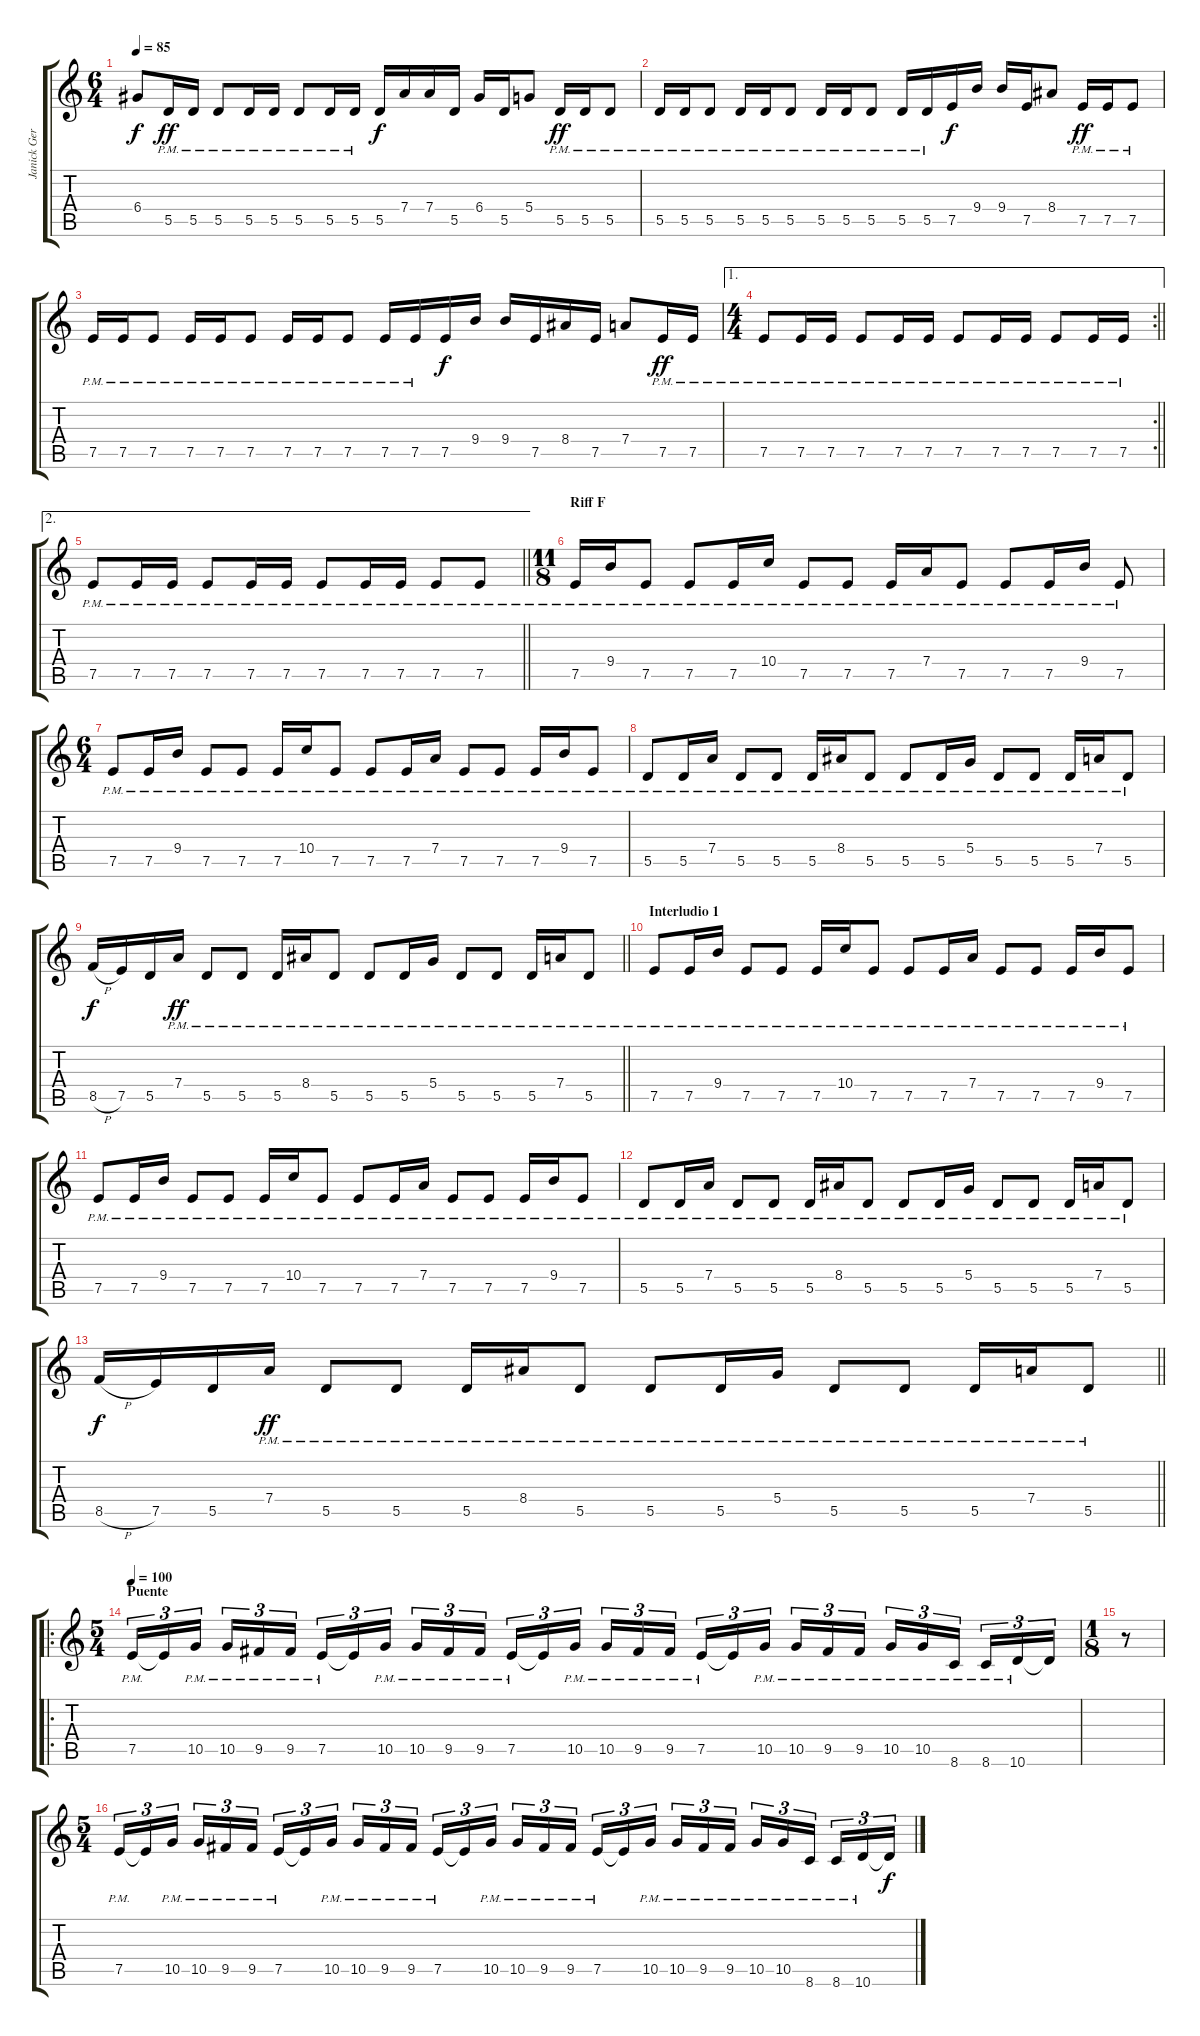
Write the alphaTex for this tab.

\track ("Janick Gers" "Janick Ger") {instrument distortionguitar}
\staff {score tabs}
\tuning (E4 B3 G3 D3 A2 E2) {hide}
\ts (6 4)
\tempo 85
\clef g2
\ks c
6.4.8{dy f} 5.5{pm}.16{dy ff} 5.5{pm}.16 5.5{pm}.8 5.5{pm}.16 5.5{pm}.16 5.5{pm}.8 5.5{pm}.16 5.5{pm}.16 5.5.16{dy f} 7.4.16 7.4.16 5.5.16 6.4.16 5.5.16 5.4.8 5.5{pm}.16{dy ff} 5.5{pm}.16 5.5{pm}.8 |
5.5{pm}.16 5.5{pm}.16 5.5{pm}.8 5.5{pm}.16 5.5{pm}.16 5.5{pm}.8 5.5{pm}.16 5.5{pm}.16 5.5{pm}.8 5.5{pm}.16 5.5{pm}.16 7.5.16{dy f} 9.4.16 9.4.16 7.5.16 8.4.8 7.5{pm}.16{dy ff} 7.5{pm}.16 7.5{pm}.8 |
7.5{pm}.16 7.5{pm}.16 7.5{pm}.8 7.5{pm}.16 7.5{pm}.16 7.5{pm}.8 7.5{pm}.16 7.5{pm}.16 7.5{pm}.8 7.5{pm}.16 7.5{pm}.16 7.5.16{dy f} 9.4.16 9.4.16 7.5.16 8.4.16 7.5.16 7.4.8 7.5{pm}.16{dy ff} 7.5{pm}.16 |
\ae 1
\rc 2
\ts (4 4)
\barLineRight lightlight
7.5{pm}.8 7.5{pm}.16 7.5{pm}.16 7.5{pm}.8 7.5{pm}.16 7.5{pm}.16 7.5{pm}.8 7.5{pm}.16 7.5{pm}.16 7.5{pm}.8 7.5{pm}.16 7.5{pm}.16 |
\ae 2
\barLineRight lightlight
7.5{pm}.8 7.5{pm}.16 7.5{pm}.16 7.5{pm}.8 7.5{pm}.16 7.5{pm}.16 7.5{pm}.8 7.5{pm}.16 7.5{pm}.16 7.5{pm}.8 7.5{pm}.8 |
\ts (11 8)
\section ("" "Riff F")
7.5{pm}.16 9.4{pm}.16 7.5{pm}.8 7.5{pm}.8 7.5{pm}.16 10.4{pm}.16 7.5{pm}.8 7.5{pm}.8 7.5{pm}.16 7.4{pm}.16 7.5{pm}.8 7.5{pm}.8 7.5{pm}.16 9.4{pm}.16 7.5{pm}.8 |
\ts (6 4)
7.5{pm}.8 7.5{pm}.16 9.4{pm}.16 7.5{pm}.8 7.5{pm}.8 7.5{pm}.16 10.4{pm}.16 7.5{pm}.8 7.5{pm}.8 7.5{pm}.16 7.4{pm}.16 7.5{pm}.8 7.5{pm}.8 7.5{pm}.16 9.4{pm}.16 7.5{pm}.8 |
5.5{pm}.8 5.5{pm}.16 7.4{pm}.16 5.5{pm}.8 5.5{pm}.8 5.5{pm}.16 8.4{pm}.16 5.5{pm}.8 5.5{pm}.8 5.5{pm}.16 5.4{pm}.16 5.5{pm}.8 5.5{pm}.8 5.5{pm}.16 7.4{pm}.16 5.5{pm}.8 |
\barLineRight lightlight
8.5{h}.16{dy f} 7.5.16 5.5.16 7.4{pm}.16{dy ff} 5.5{pm}.8 5.5{pm}.8 5.5{pm}.16 8.4{pm}.16 5.5{pm}.8 5.5{pm}.8 5.5{pm}.16 5.4{pm}.16 5.5{pm}.8 5.5{pm}.8 5.5{pm}.16 7.4{pm}.16 5.5{pm}.8 |
\section ("" "Interludio 1")
7.5{pm}.8 7.5{pm}.16 9.4{pm}.16 7.5{pm}.8 7.5{pm}.8 7.5{pm}.16 10.4{pm}.16 7.5{pm}.8 7.5{pm}.8 7.5{pm}.16 7.4{pm}.16 7.5{pm}.8 7.5{pm}.8 7.5{pm}.16 9.4{pm}.16 7.5{pm}.8 |
7.5{pm}.8 7.5{pm}.16 9.4{pm}.16 7.5{pm}.8 7.5{pm}.8 7.5{pm}.16 10.4{pm}.16 7.5{pm}.8 7.5{pm}.8 7.5{pm}.16 7.4{pm}.16 7.5{pm}.8 7.5{pm}.8 7.5{pm}.16 9.4{pm}.16 7.5{pm}.8 |
5.5{pm}.8 5.5{pm}.16 7.4{pm}.16 5.5{pm}.8 5.5{pm}.8 5.5{pm}.16 8.4{pm}.16 5.5{pm}.8 5.5{pm}.8 5.5{pm}.16 5.4{pm}.16 5.5{pm}.8 5.5{pm}.8 5.5{pm}.16 7.4{pm}.16 5.5{pm}.8 |
\barLineRight lightlight
8.5{h}.16{dy f} 7.5.16 5.5.16 7.4{pm}.16{dy ff} 5.5{pm}.8 5.5{pm}.8 5.5{pm}.16 8.4{pm}.16 5.5{pm}.8 5.5{pm}.8 5.5{pm}.16 5.4{pm}.16 5.5{pm}.8 5.5{pm}.8 5.5{pm}.16 7.4{pm}.16 5.5{pm}.8 |
\ro
\ts (5 4)
\section ("" "Puente")
\tempo 100
7.5{pm}.16{tu (3 2)} 7.5{t}.16{tu (3 2)} 10.5{pm}.16{tu (3 2) beam splitsecondary} 10.5{pm}.16{tu (3 2)} 9.5{pm}.16{tu (3 2)} 9.5{pm}.16{tu (3 2)} 7.5{pm}.16{tu (3 2)} 7.5{t}.16{tu (3 2)} 10.5{pm}.16{tu (3 2) beam splitsecondary} 10.5{pm}.16{tu (3 2)} 9.5{pm}.16{tu (3 2)} 9.5{pm}.16{tu (3 2)} 7.5{pm}.16{tu (3 2)} 7.5{t}.16{tu (3 2)} 10.5{pm}.16{tu (3 2) beam splitsecondary} 10.5{pm}.16{tu (3 2)} 9.5{pm}.16{tu (3 2)} 9.5{pm}.16{tu (3 2)} 7.5{pm}.16{tu (3 2)} 7.5{t}.16{tu (3 2)} 10.5{pm}.16{tu (3 2) beam splitsecondary} 10.5{pm}.16{tu (3 2)} 9.5{pm}.16{tu (3 2)} 9.5{pm}.16{tu (3 2)} 10.5{pm}.16{tu (3 2)} 10.5{pm}.16{tu (3 2)} 8.6{pm}.16{tu (3 2) beam splitsecondary} 8.6{pm}.16{tu (3 2)} 10.6{pm}.16{tu (3 2)} 10.6{t}.16{tu (3 2)} |
\ts (1 8)
r.8 |
\ts (5 4)
7.5{pm}.16{tu (3 2)} 7.5{t}.16{tu (3 2)} 10.5{pm}.16{tu (3 2) beam splitsecondary} 10.5{pm}.16{tu (3 2)} 9.5{pm}.16{tu (3 2)} 9.5{pm}.16{tu (3 2)} 7.5{pm}.16{tu (3 2)} 7.5{t}.16{tu (3 2)} 10.5{pm}.16{tu (3 2) beam splitsecondary} 10.5{pm}.16{tu (3 2)} 9.5{pm}.16{tu (3 2)} 9.5{pm}.16{tu (3 2)} 7.5{pm}.16{tu (3 2)} 7.5{t}.16{tu (3 2)} 10.5{pm}.16{tu (3 2) beam splitsecondary} 10.5{pm}.16{tu (3 2)} 9.5{pm}.16{tu (3 2)} 9.5{pm}.16{tu (3 2)} 7.5{pm}.16{tu (3 2)} 7.5{t}.16{tu (3 2)} 10.5{pm}.16{tu (3 2) beam splitsecondary} 10.5{pm}.16{tu (3 2)} 9.5{pm}.16{tu (3 2)} 9.5{pm}.16{tu (3 2)} 10.5{pm}.16{tu (3 2)} 10.5{pm}.16{tu (3 2)} 8.6{pm}.16{tu (3 2) beam splitsecondary} 8.6{pm}.16{tu (3 2)} 10.6{pm}.16{tu (3 2)} 10.6{t}.16{tu (3 2) dy f}
